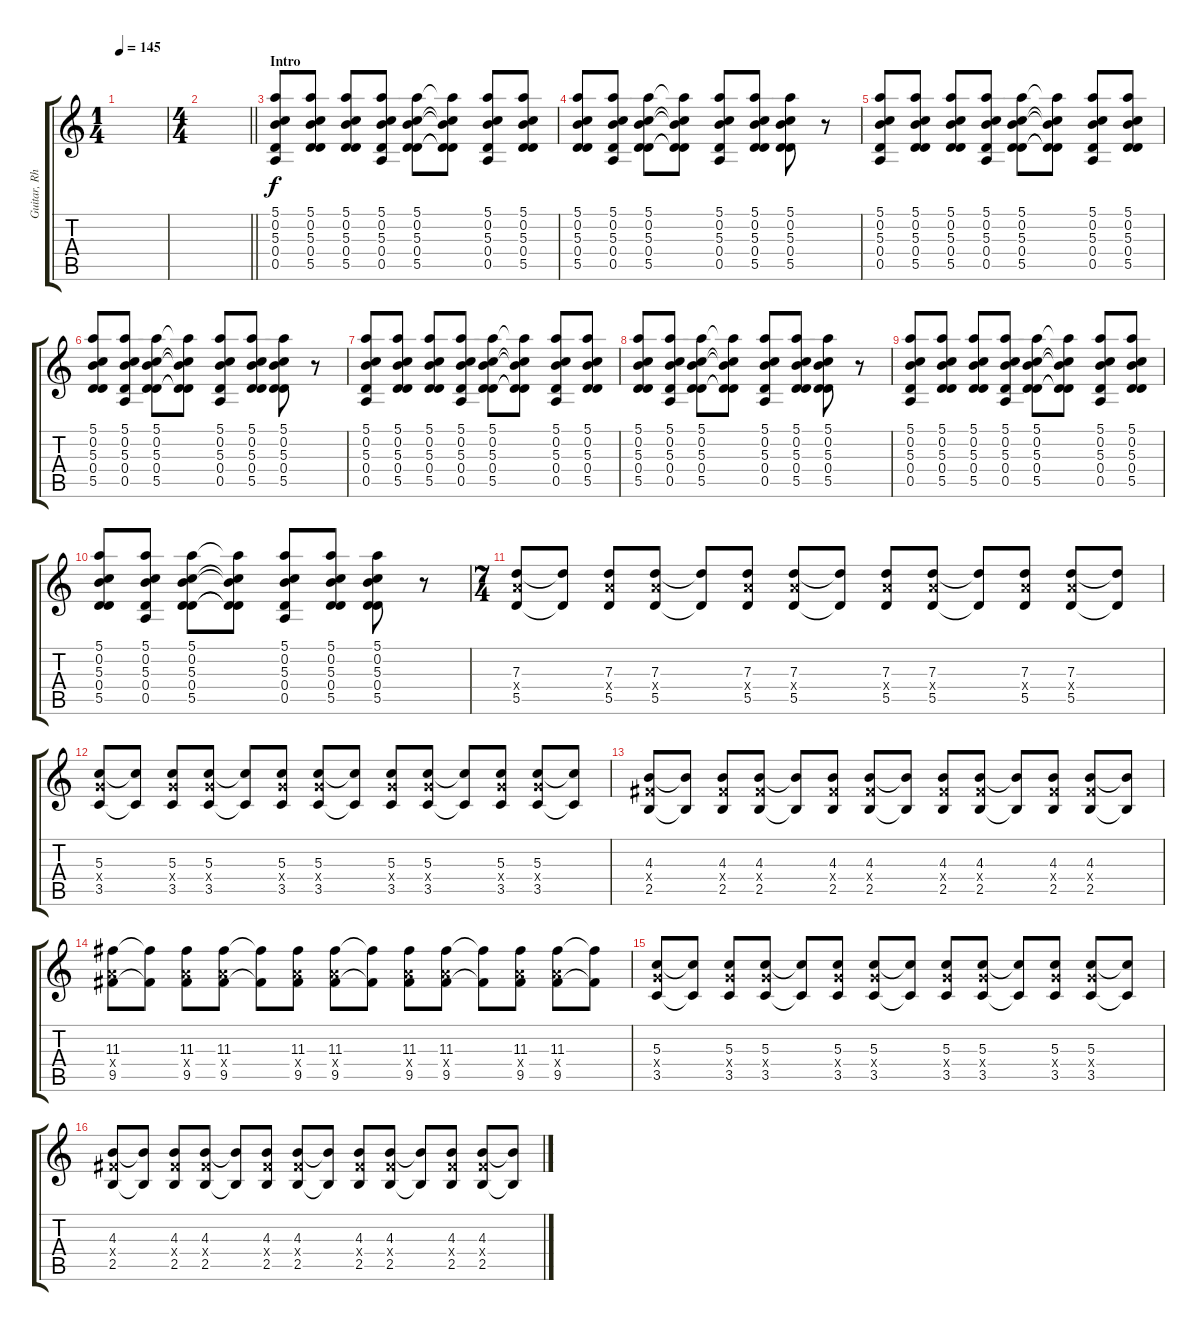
\track ("Guitar, Rhythm" "Guitar, Rh") {instrument overdrivenguitar}
\staff {score tabs}
\tuning (E4 B3 G3 D3 A2 E2) {hide}
\ts (1 4)
\tempo 145
\clef g2
\ks c
|
\ts (4 4)
\barLineRight lightlight
|
\section ("" "Intro")
(5.1 0.2 5.3 0.4 0.5).8 (5.1 0.2 5.3 0.4 5.5).8 (5.1 0.2 5.3 0.4 5.5).8 (5.1 0.2 5.3 0.4 0.5).8 (5.1 0.2 5.3 0.4 5.5).8 (5.1{t} 0.2{t} 5.3{t} 0.4{t} 5.5{t}).8 (5.1 0.2 5.3 0.4 0.5).8 (5.1 0.2 5.3 0.4 5.5).8 |
(5.1 0.2 5.3 0.4 5.5).8 (5.1 0.2 5.3 0.4 0.5).8 (5.1 0.2 5.3 0.4 5.5).8 (5.1{t} 0.2{t} 5.3{t} 0.4{t} 5.5{t}).8 (5.1 0.2 5.3 0.4 0.5).8 (5.1 0.2 5.3 0.4 5.5).8 (5.1 0.2 5.3 0.4 5.5).8 r.8 |
(5.1 0.2 5.3 0.4 0.5).8 (5.1 0.2 5.3 0.4 5.5).8 (5.1 0.2 5.3 0.4 5.5).8 (5.1 0.2 5.3 0.4 0.5).8 (5.1 0.2 5.3 0.4 5.5).8 (5.1{t} 0.2{t} 5.3{t} 0.4{t} 5.5{t}).8 (5.1 0.2 5.3 0.4 0.5).8 (5.1 0.2 5.3 0.4 5.5).8 |
(5.1 0.2 5.3 0.4 5.5).8 (5.1 0.2 5.3 0.4 0.5).8 (5.1 0.2 5.3 0.4 5.5).8 (5.1{t} 0.2{t} 5.3{t} 0.4{t} 5.5{t}).8 (5.1 0.2 5.3 0.4 0.5).8 (5.1 0.2 5.3 0.4 5.5).8 (5.1 0.2 5.3 0.4 5.5).8 r.8 |
(5.1 0.2 5.3 0.4 0.5).8 (5.1 0.2 5.3 0.4 5.5).8 (5.1 0.2 5.3 0.4 5.5).8 (5.1 0.2 5.3 0.4 0.5).8 (5.1 0.2 5.3 0.4 5.5).8 (5.1{t} 0.2{t} 5.3{t} 0.4{t} 5.5{t}).8 (5.1 0.2 5.3 0.4 0.5).8 (5.1 0.2 5.3 0.4 5.5).8 |
(5.1 0.2 5.3 0.4 5.5).8 (5.1 0.2 5.3 0.4 0.5).8 (5.1 0.2 5.3 0.4 5.5).8 (5.1{t} 0.2{t} 5.3{t} 0.4{t} 5.5{t}).8 (5.1 0.2 5.3 0.4 0.5).8 (5.1 0.2 5.3 0.4 5.5).8 (5.1 0.2 5.3 0.4 5.5).8 r.8 |
(5.1 0.2 5.3 0.4 0.5).8 (5.1 0.2 5.3 0.4 5.5).8 (5.1 0.2 5.3 0.4 5.5).8 (5.1 0.2 5.3 0.4 0.5).8 (5.1 0.2 5.3 0.4 5.5).8 (5.1{t} 0.2{t} 5.3{t} 0.4{t} 5.5{t}).8 (5.1 0.2 5.3 0.4 0.5).8 (5.1 0.2 5.3 0.4 5.5).8 |
(5.1 0.2 5.3 0.4 5.5).8 (5.1 0.2 5.3 0.4 0.5).8 (5.1 0.2 5.3 0.4 5.5).8 (5.1{t} 0.2{t} 5.3{t} 0.4{t} 5.5{t}).8 (5.1 0.2 5.3 0.4 0.5).8 (5.1 0.2 5.3 0.4 5.5).8 (5.1 0.2 5.3 0.4 5.5).8 r.8 |
\ts (7 4)
(7.3 7.4{x} 5.5).8{instrument overdrivenguitar} (7.3{t} 5.5{t}).8 (7.3 7.4{x} 5.5).8 (7.3 7.4{x} 5.5).8 (7.3{t} 5.5{t}).8 (7.3 7.4{x} 5.5).8 (7.3 7.4{x} 5.5).8 (7.3{t} 5.5{t}).8 (7.3 7.4{x} 5.5).8 (7.3 7.4{x} 5.5).8 (7.3{t} 5.5{t}).8 (7.3 7.4{x} 5.5).8 (7.3 7.4{x} 5.5).8 (7.3{t} 5.5{t}).8 |
(5.3 5.4{x} 3.5).8 (5.3{t} 3.5{t}).8 (5.3 5.4{x} 3.5).8 (5.3 5.4{x} 3.5).8 (5.3{t} 3.5{t}).8 (5.3 5.4{x} 3.5).8 (5.3 5.4{x} 3.5).8 (5.3{t} 3.5{t}).8 (5.3 5.4{x} 3.5).8 (5.3 5.4{x} 3.5).8 (5.3{t} 3.5{t}).8 (5.3 5.4{x} 3.5).8 (5.3 5.4{x} 3.5).8 (5.3{t} 3.5{t}).8 |
(4.3 4.4{x} 2.5).8 (4.3{t} 2.5{t}).8 (4.3 4.4{x} 2.5).8 (4.3 4.4{x} 2.5).8 (4.3{t} 2.5{t}).8 (4.3 4.4{x} 2.5).8 (4.3 4.4{x} 2.5).8 (4.3{t} 2.5{t}).8 (4.3 4.4{x} 2.5).8 (4.3 4.4{x} 2.5).8 (4.3{t} 2.5{t}).8 (4.3 4.4{x} 2.5).8 (4.3 4.4{x} 2.5).8 (4.3{t} 2.5{t}).8 |
(11.3 7.4{x} 9.5).8 (11.3{t} 9.5{t}).8 (11.3 7.4{x} 9.5).8 (11.3 7.4{x} 9.5).8 (11.3{t} 9.5{t}).8 (11.3 7.4{x} 9.5).8 (11.3 7.4{x} 9.5).8 (11.3{t} 9.5{t}).8 (11.3 7.4{x} 9.5).8 (11.3 7.4{x} 9.5).8 (11.3{t} 9.5{t}).8 (11.3 7.4{x} 9.5).8 (11.3 7.4{x} 9.5).8 (11.3{t} 9.5{t}).8 |
(5.3 5.4{x} 3.5).8 (5.3{t} 3.5{t}).8 (5.3 5.4{x} 3.5).8 (5.3 5.4{x} 3.5).8 (5.3{t} 3.5{t}).8 (5.3 5.4{x} 3.5).8 (5.3 5.4{x} 3.5).8 (5.3{t} 3.5{t}).8 (5.3 5.4{x} 3.5).8 (5.3 5.4{x} 3.5).8 (5.3{t} 3.5{t}).8 (5.3 5.4{x} 3.5).8 (5.3 5.4{x} 3.5).8 (5.3{t} 3.5{t}).8 |
(4.3 4.4{x} 2.5).8 (4.3{t} 2.5{t}).8 (4.3 4.4{x} 2.5).8 (4.3 4.4{x} 2.5).8 (4.3{t} 2.5{t}).8 (4.3 4.4{x} 2.5).8 (4.3 4.4{x} 2.5).8 (4.3{t} 2.5{t}).8 (4.3 4.4{x} 2.5).8 (4.3 4.4{x} 2.5).8 (4.3{t} 2.5{t}).8 (4.3 4.4{x} 2.5).8 (4.3 4.4{x} 2.5).8 (4.3{t} 2.5{t}).8
